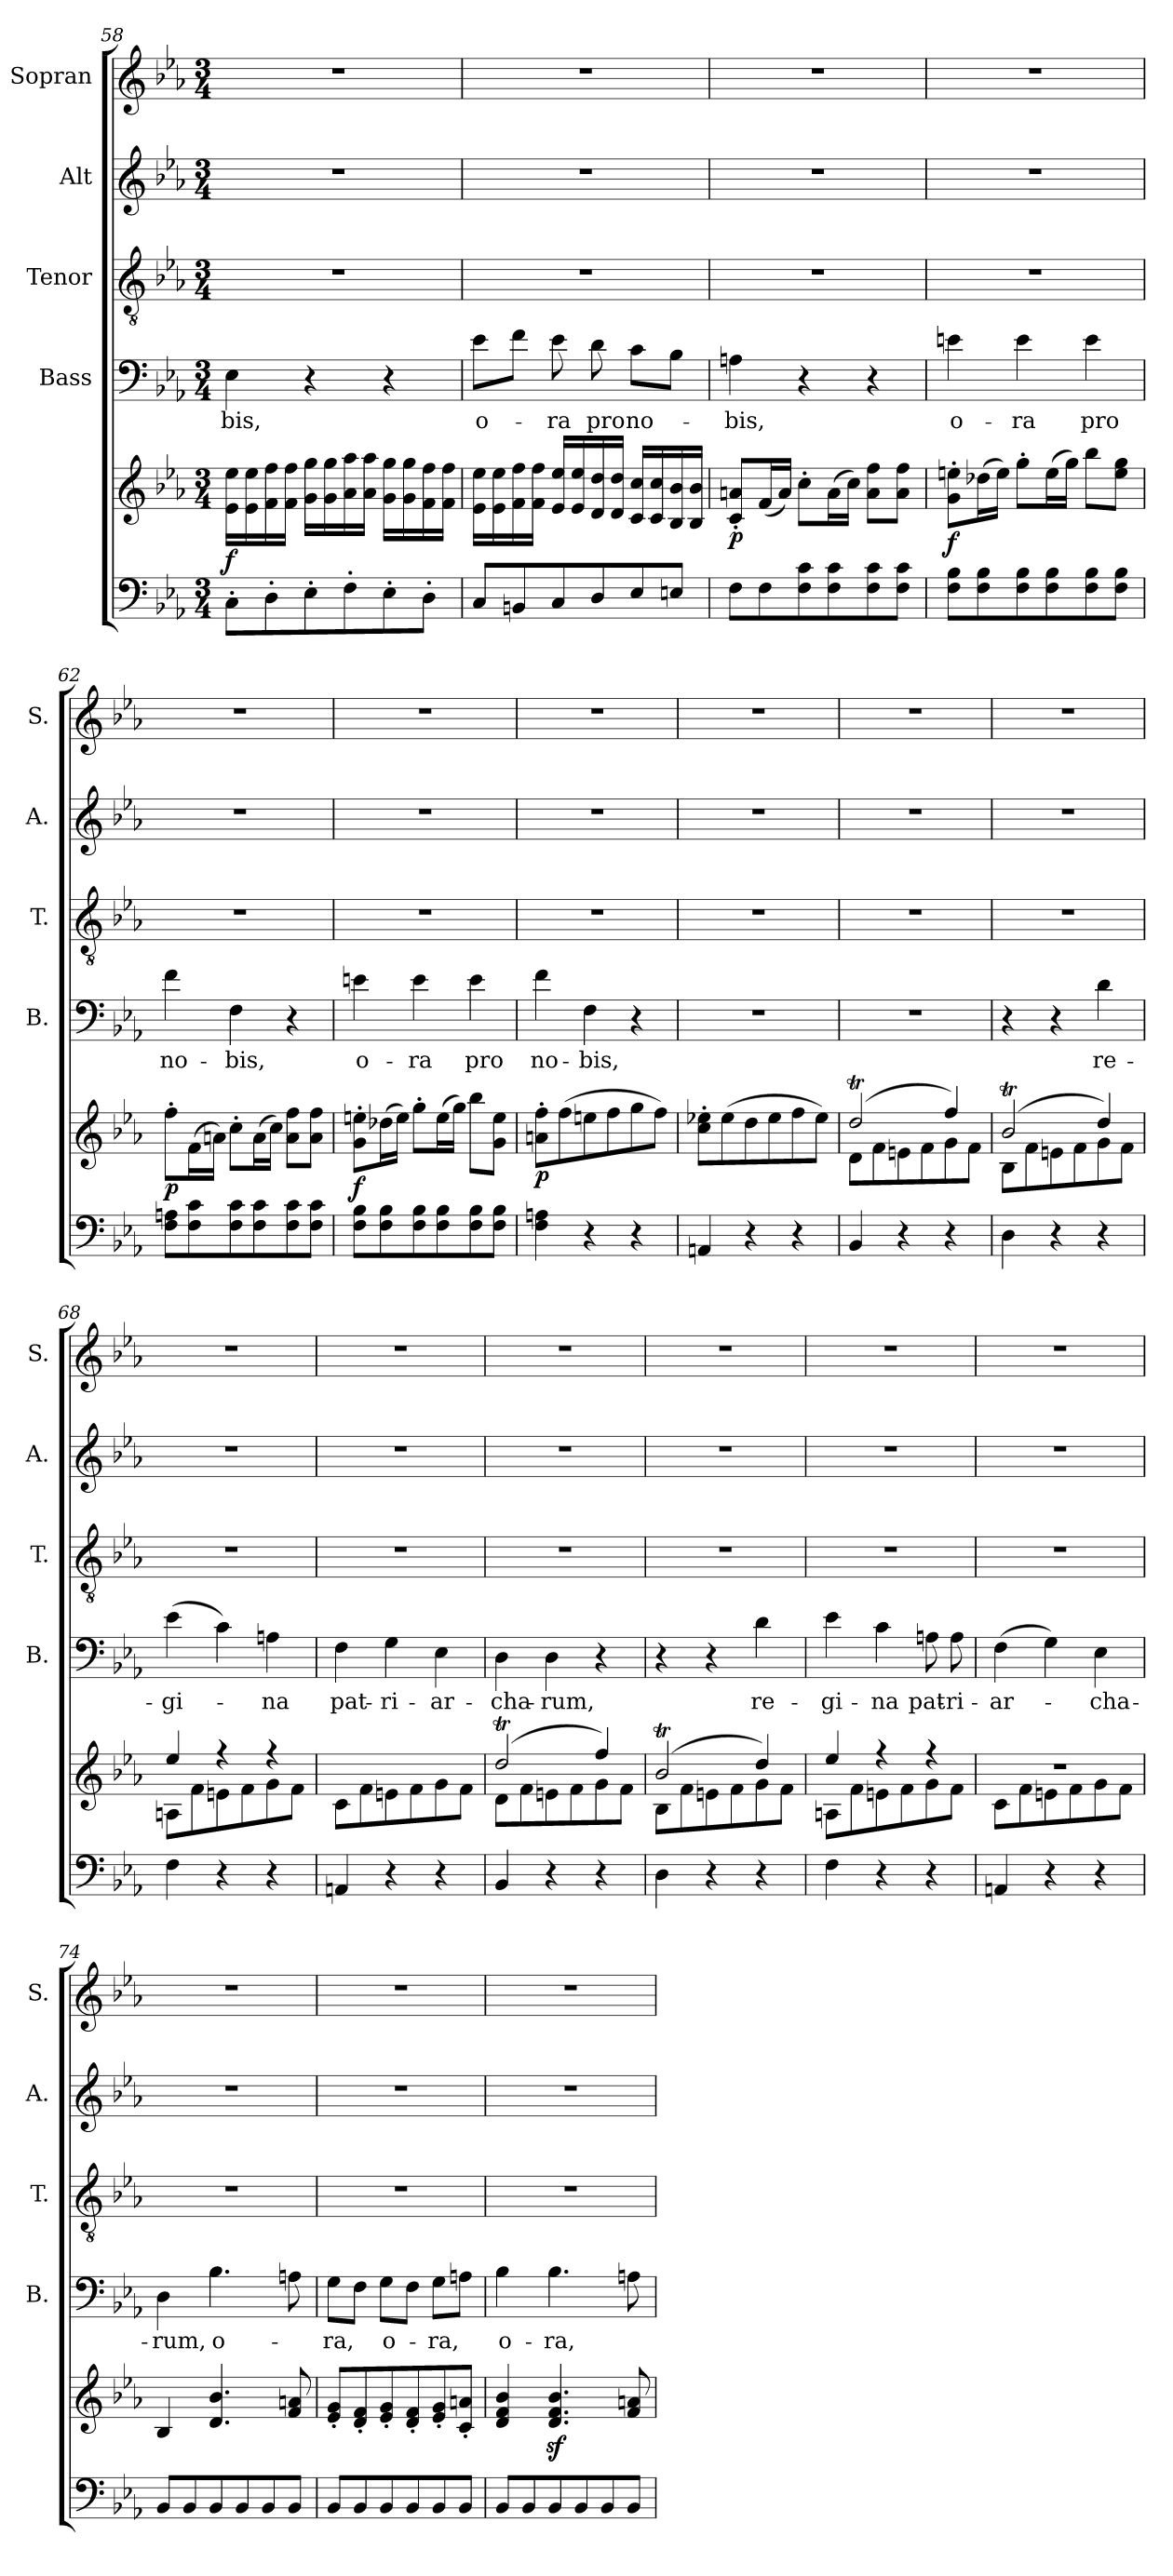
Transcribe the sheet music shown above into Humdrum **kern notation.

**kern	**kern	**dynam	**kern	**text	**kern	**kern	**kern
*part5	*part5	*part5	*part4	*part4	*part3	*part2	*part1
*staff6	*staff5	*staff5/6	*staff4	*staff4	*staff3	*staff2	*staff1
*	*	*	*I"Bass	*	*I"Tenor	*I"Alt	*I"Sopran
*	*	*	*I'B.	*	*I'T.	*I'A.	*I'S.
*clefF4	*clefG2	*	*clefF4	*	*clefGv2	*clefG2	*clefG2
*k[b-e-a-]	*k[b-e-a-]	*	*k[b-e-a-]	*	*k[b-e-a-]	*k[b-e-a-]	*k[b-e-a-]
*E-:	*E-:	*	*E-:	*	*E-:	*E-:	*E-:
*M3/4	*M3/4	*	*M3/4	*	*M3/4	*M3/4	*M3/4
=58	=58	=58	=58	=58	=58	=58	=58
!	!	!LO:DY:b	!	!LO:LY:b	!	!	!
8C'>\L	16e-\ 16ee-\LL	f	4E-\	-bis,	2.r	2.r	2.r
.	16e-\ 16ee-\	.	.	.	.	.	.
8D'>\	16f\ 16ff\	.	.	.	.	.	.
.	16f\ 16ff\JJ	.	.	.	.	.	.
8E-'>\	16g\ 16gg\LL	.	4r	.	.	.	.
.	16g\ 16gg\	.	.	.	.	.	.
8F'>\	16a-\ 16aa-\	.	.	.	.	.	.
.	16a-\ 16aa-\JJ	.	.	.	.	.	.
8E-'>\	16g\ 16gg\LL	.	4r	.	.	.	.
.	16g\ 16gg\	.	.	.	.	.	.
8D'>\J	16f\ 16ff\	.	.	.	.	.	.
.	16f\ 16ff\JJ	.	.	.	.	.	.
=59	=59	=59	=59	=59	=59	=59	=59
!	!	!	!	!LO:LY:b	!	!	!
8C/L	16e-\ 16ee-\LL	.	8e-\L	o-	2.r	2.r	2.r
.	16e-\ 16ee-\	.	.	.	.	.	.
8BBn/	16f\ 16ff\	.	8f\J	.	.	.	.
.	16f\ 16ff\JJ	.	.	.	.	.	.
!	!	!	!	!LO:LY:b	!	!	!
8C/	16e-/ 16ee-/LL	.	8e-\	-ra	.	.	.
.	16e-/ 16ee-/	.	.	.	.	.	.
!	!	!	!	!LO:LY:b	!	!	!
8D/	16d/ 16dd/	.	8d\	pro	.	.	.
.	16d/ 16dd/JJ	.	.	.	.	.	.
!	!	!	!	!LO:LY:b	!	!	!
8E-/	16c/ 16cc/LL	.	8c\L	no-	.	.	.
.	16c/ 16cc/	.	.	.	.	.	.
8En/J	16B-/ 16b-/	.	8B-\J	.	.	.	.
.	16B-/ 16b-/JJ	.	.	.	.	.	.
=60	=60	=60	=60	=60	=60	=60	=60
!	!	!LO:DY:b	!	!LO:LY:b	!	!	!
8F\L	8c/'< 8an/'<L	p	4An\	-bis,	2.r	2.r	2.r
8F\	(<16f/L	.	.	.	.	.	.
.	16a/JJ)	.	.	.	.	.	.
8F\ 8c\	8cc'>\L	.	4r	.	.	.	.
8F\ 8c\	(>16a\L	.	.	.	.	.	.
.	16cc\JJ)	.	.	.	.	.	.
8F\ 8c\	8a\ 8ff\L	.	4r	.	.	.	.
8F\ 8c\J	8a\ 8ff\J	.	.	.	.	.	.
!!LO:PB:g=z
=61	=61	=61	=61	=61	=61	=61	=61
!	!	!LO:DY:b	!	!LO:LY:b	!	!	!
8F\ 8B-\L	8g\'> 8een\'>L	f	4en\	o-	2.r	2.r	2.r
8F\ 8B-\	(>16dd-X\L	.	.	.	.	.	.
.	16ee\JJ)	.	.	.	.	.	.
!	!	!	!	!LO:LY:b	!	!	!
8F\ 8B-\	8gg'>\L	.	4e\	-ra	.	.	.
8F\ 8B-\	(>16ee\L	.	.	.	.	.	.
.	16gg\JJ)	.	.	.	.	.	.
!	!	!	!	!LO:LY:b	!	!	!
8F\ 8B-\	8bb-\L	.	4e\	pro	.	.	.
8F\ 8B-\J	8ee\ 8gg\J	.	.	.	.	.	.
=62	=62	=62	=62	=62	=62	=62	=62
!	!	!LO:DY:b	!	!LO:LY:b	!	!	!
8F\ 8An\L	8ff'>\L	p	4f\	no-	2.r	2.r	2.r
8F\ 8c\	(>16f\L	.	.	.	.	.	.
.	16an\JJ)	.	.	.	.	.	.
!	!	!	!	!LO:LY:b	!	!	!
8F\ 8c\	8cc'>\L	.	4F\	-bis,	.	.	.
8F\ 8c\	(>16a\L	.	.	.	.	.	.
.	16cc\JJ)	.	.	.	.	.	.
8F\ 8c\	8a\ 8ff\L	.	4r	.	.	.	.
8F\ 8c\J	8a\ 8ff\J	.	.	.	.	.	.
=63	=63	=63	=63	=63	=63	=63	=63
!	!	!LO:DY:b	!	!LO:LY:b	!	!	!
8F\ 8B-\L	8g\'> 8een\'>L	f	4en\	o-	2.r	2.r	2.r
8F\ 8B-\	(>16dd-X\L	.	.	.	.	.	.
.	16ee\JJ)	.	.	.	.	.	.
!	!	!	!	!LO:LY:b	!	!	!
8F\ 8B-\	8gg'>\L	.	4e\	-ra	.	.	.
8F\ 8B-\	(>16ee\L	.	.	.	.	.	.
.	16gg\JJ)	.	.	.	.	.	.
!	!	!	!	!LO:LY:b	!	!	!
8F\ 8B-\	8bb-\L	.	4e\	pro	.	.	.
8F\ 8B-\J	8g\ 8ee\J	.	.	.	.	.	.
=64	=64	=64	=64	=64	=64	=64	=64
!	!	!LO:DY:b	!	!LO:LY:b	!	!	!
4F\ 4An\	8an\'> 8ff\'>L	p	4f\	no-	2.r	2.r	2.r
.	(>8ff\	.	.	.	.	.	.
!	!	!	!	!LO:LY:b	!	!	!
4r	8een\	.	4F\	-bis,	.	.	.
.	8ff\	.	.	.	.	.	.
4r	8gg\	.	4r	.	.	.	.
.	8ff\J)	.	.	.	.	.	.
=65	=65	=65	=65	=65	=65	=65	=65
4AAn/	8cc\'> 8ee-X\'>L	.	2.r	.	2.r	2.r	2.r
.	(>8ee-\	.	.	.	.	.	.
4r	8dd\	.	.	.	.	.	.
.	8ee-\	.	.	.	.	.	.
4r	8ff\	.	.	.	.	.	.
.	8ee-\J)	.	.	.	.	.	.
!!LO:LB:g=z
=66	=66	=66	=66	=66	=66	=66	=66
*	*^	*	*	*	*	*	*
4BB-/	(2ddt/	8d\L	.	2.r	.	2.r	2.r	2.r
.	.	8f\	.	.	.	.	.	.
4r	.	8en\	.	.	.	.	.	.
.	.	8f\	.	.	.	.	.	.
4r	4ff/)	8g\	.	.	.	.	.	.
.	.	8f\J	.	.	.	.	.	.
=67	=67	=67	=67	=67	=67	=67	=67	=67
4D\	(2b-T/	8B-\L	.	4r	.	2.r	2.r	2.r
.	.	8f\	.	.	.	.	.	.
4r	.	8en\	.	4r	.	.	.	.
.	.	8f\	.	.	.	.	.	.
!	!	!	!	!	!LO:LY:b	!	!	!
4r	4dd/)	8g\	.	4d\	re-	.	.	.
.	.	8f\J	.	.	.	.	.	.
=68	=68	=68	=68	=68	=68	=68	=68	=68
!	!	!	!	!	!LO:LY:b	!	!	!
4F\	4ee-/	8An\L	.	(>4e-\	-gi-	2.r	2.r	2.r
.	.	8f\	.	.	.	.	.	.
4r	4ree	8en\	.	4c\)	.	.	.	.
.	.	8f\	.	.	.	.	.	.
!	!	!	!	!	!LO:LY:b	!	!	!
4r	4ree	8g\	.	4An\	-na	.	.	.
.	.	8f\J	.	.	.	.	.	.
=69	=69	=69	=69	=69	=69	=69	=69	=69
!	!	!	!	!	!LO:LY:b	!	!	!
*	*v	*v	*	*	*	*	*	*
4AAn/	8c\L	.	4F\	pat-	2.r	2.r	2.r
.	8f\	.	.	.	.	.	.
!	!	!	!	!LO:LY:b	!	!	!
4r	8en\	.	4G\	-ri-	.	.	.
.	8f\	.	.	.	.	.	.
!	!	!	!	!LO:LY:b	!	!	!
4r	8g\	.	4E-\	-ar-	.	.	.
.	8f\J	.	.	.	.	.	.
=70	=70	=70	=70	=70	=70	=70	=70
*	*^	*	*	*	*	*	*
!	!	!	!	!	!LO:LY:b	!	!	!
4BB-/	(2ddt/	8d\L	.	4D\	-cha-	2.r	2.r	2.r
.	.	8f\	.	.	.	.	.	.
!	!	!	!	!	!LO:LY:b	!	!	!
4r	.	8en\	.	4D\	-rum,	.	.	.
.	.	8f\	.	.	.	.	.	.
4r	4ff/)	8g\	.	4r	.	.	.	.
.	.	8f\J	.	.	.	.	.	.
=71	=71	=71	=71	=71	=71	=71	=71	=71
4D\	(2b-T/	8B-\L	.	4r	.	2.r	2.r	2.r
.	.	8f\	.	.	.	.	.	.
4r	.	8en\	.	4r	.	.	.	.
.	.	8f\	.	.	.	.	.	.
!	!	!	!	!	!LO:LY:b	!	!	!
4r	4dd/)	8g\	.	4d\	re-	.	.	.
.	.	8f\J	.	.	.	.	.	.
!!LO:PB:g=z
=72	=72	=72	=72	=72	=72	=72	=72	=72
!	!	!	!	!	!LO:LY:b	!	!	!
4F\	4ee-/	8An\L	.	4e-\	-gi-	2.r	2.r	2.r
.	.	8f\	.	.	.	.	.	.
!	!	!	!	!	!LO:LY:b	!	!	!
4r	4ree	8en\	.	4c\	-na	.	.	.
.	.	8f\	.	.	.	.	.	.
!	!	!	!	!	!LO:LY:b	!	!	!
4r	4ree	8g\	.	8An\	pat-	.	.	.
!	!	!	!	!	!LO:LY:b	!	!	!
.	.	8f\J	.	8A\	-ri-	.	.	.
=73	=73	=73	=73	=73	=73	=73	=73	=73
!	!LO:N:vis=1	!	!	!	!LO:LY:b	!	!	!
4AAn/	2.r	8c\L	.	(>4F\	-ar-	2.r	2.r	2.r
.	.	8f\	.	.	.	.	.	.
4r	.	8en\	.	4G\)	.	.	.	.
.	.	8f\	.	.	.	.	.	.
!	!	!	!	!	!LO:LY:b	!	!	!
4r	.	8g\	.	4E-\	-cha-	.	.	.
.	.	8f\J	.	.	.	.	.	.
=74	=74	=74	=74	=74	=74	=74	=74	=74
!	!	!	!	!	!LO:LY:b	!	!	!
*	*v	*v	*	*	*	*	*	*
8BB-/L	4B-/	.	4D\	-rum,	2.r	2.r	2.r
8BB-/	.	.	.	.	.	.	.
!	!	!	!	!LO:LY:b	!	!	!
8BB-/	4.d/ 4.b-/	.	4.B-\	o-	.	.	.
8BB-/	.	.	.	.	.	.	.
8BB-/	.	.	.	.	.	.	.
8BB-/J	8f/ 8an/	.	8An\	.	.	.	.
=75	=75	=75	=75	=75	=75	=75	=75
!	!	!	!	!LO:LY:b	!	!	!
8BB-/L	8e-/'< 8g/'<L	.	8G\L	-ra,	2.r	2.r	2.r
8BB-/	8d/'< 8f/'<	.	8F\J	.	.	.	.
!	!	!	!	!LO:LY:b	!	!	!
8BB-/	8e-/'< 8g/'<	.	8G\L	o-	.	.	.
8BB-/	8d/'< 8f/'<	.	8F\J	.	.	.	.
!	!	!	!	!LO:LY:b	!	!	!
8BB-/	8e-/'< 8g/'<	.	8G\L	-ra,	.	.	.
8BB-/J	8c/'< 8an/'<J	.	8An\J	.	.	.	.
=76	=76	=76	=76	=76	=76	=76	=76
!	!	!	!	!LO:LY:b	!	!	!
8BB-/L	4d/ 4f/ 4b-/	.	4B-\	o-	2.r	2.r	2.r
8BB-/	.	.	.	.	.	.	.
!	!	!	!	!LO:LY:b	!	!	!
8BB-/	4.d/z< 4.f/z< 4.b-/z<	.	4.B-\	-ra,	.	.	.
8BB-/	.	.	.	.	.	.	.
8BB-/	.	.	.	.	.	.	.
8BB-/J	8f/ 8an/	.	8An\	.	.	.	.
=	=	=	=	=	=	=	=
*-	*-	*-	*-	*-	*-	*-	*-
